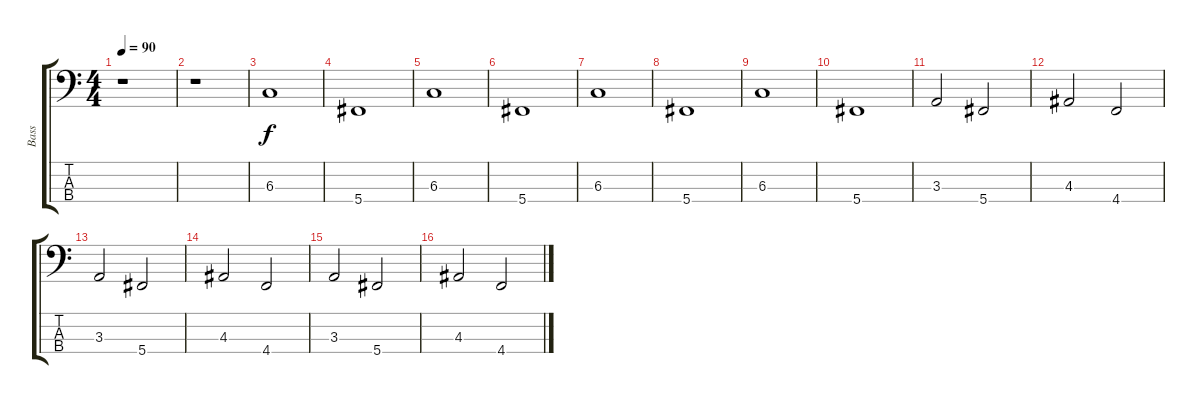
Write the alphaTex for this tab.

\track ("Bass" "Bass") {instrument electricbassfinger}
\staff {score tabs}
\tuning (E2 B1 Gb1 Db1) {hide}
\ts (4 4)
\tempo 90
\clef f4
\ks c
r.1{dy f instrument electricbassfinger} |
r.1 |
6.3.1 |
5.4.1 |
6.3.1 |
5.4.1 |
6.3.1 |
5.4.1 |
6.3.1 |
5.4.1 |
3.3.2 5.4.2 |
4.3.2 4.4.2 |
3.3.2 5.4.2 |
4.3.2 4.4.2 |
3.3.2 5.4.2 |
4.3.2 4.4.2
